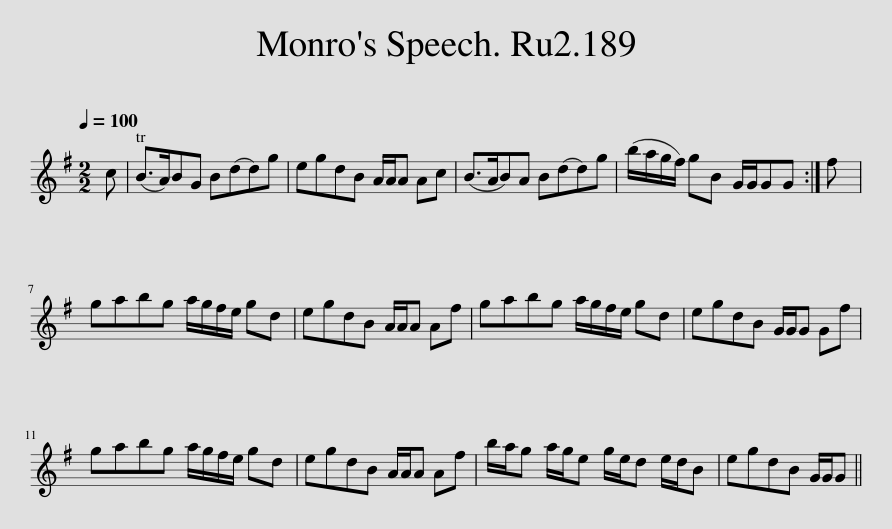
X:1
L:1/8
Q:1/4=100
M:2/2
I:linebreak $
K:G
V:1 treble
V:1
 c | (B>A)BG B(dd)g | egdB A/A/A Ac | (B>AB)A B(dd)g | (b/a/g/f/) gB G/G/GG :| %5
 f |$ gabg a/g/f/e/ gd | egdB A/A/A Af | gabg a/g/f/e/ gd | egdB G/G/G Gf |$ %10
 gabg a/g/f/e/ gd | egdB A/A/A Af | b/a/g a/g/e g/e/d e/d/B | egdB G/G/G || %14
